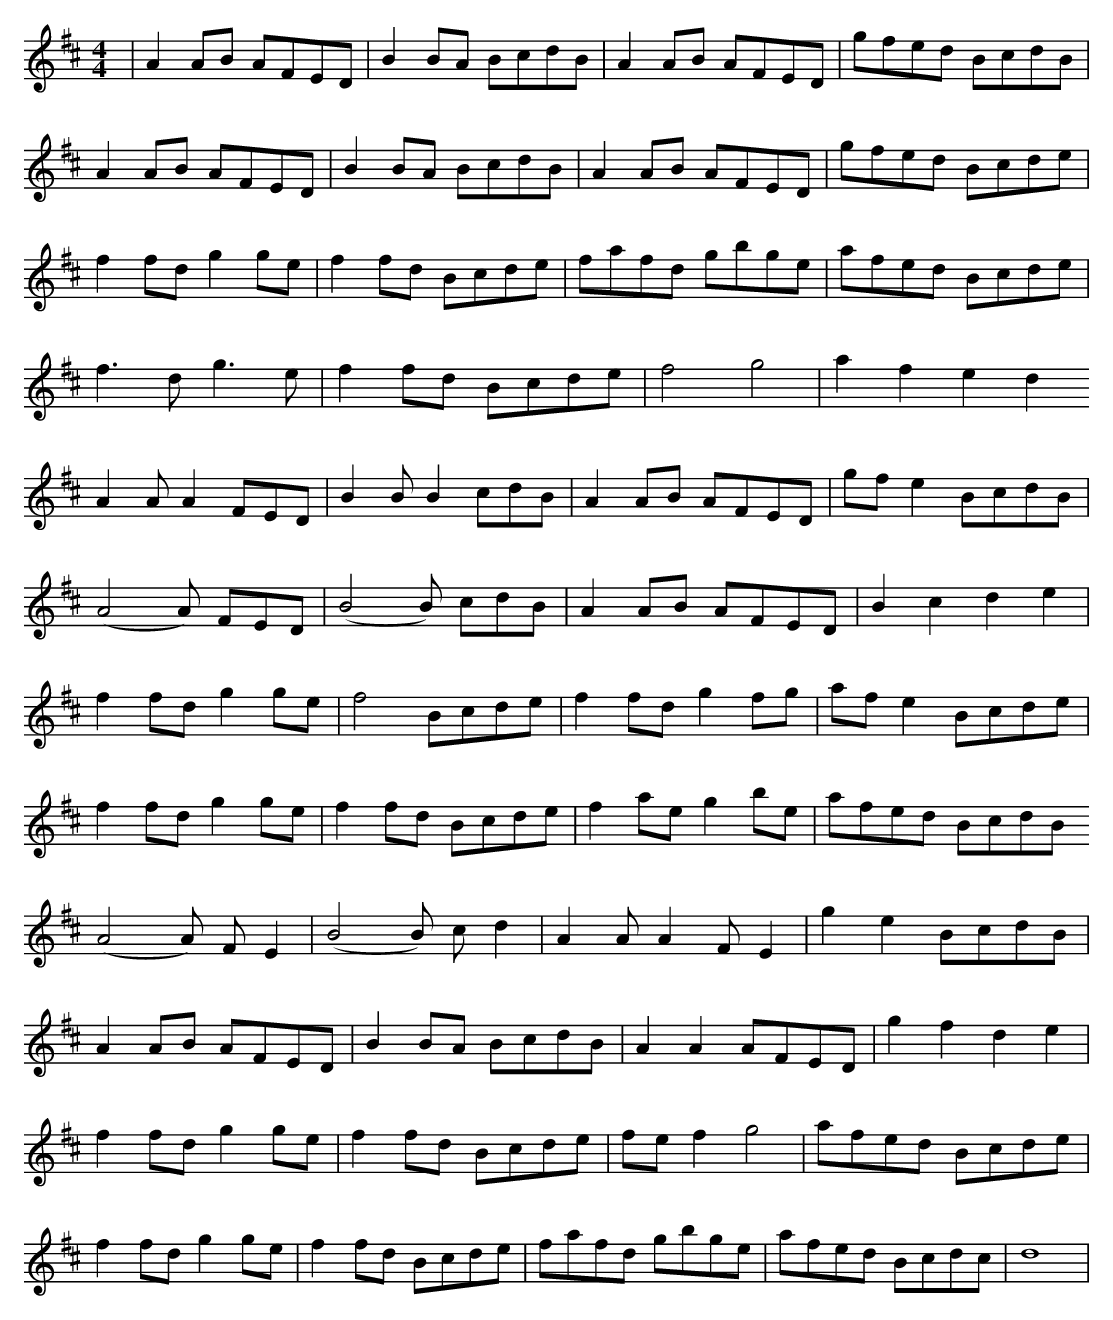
X:1
M:4/4
K:D
|A2AB AFED|B2BA BcdB|A2AB AFED|gfed BcdB|
A2AB AFED|B2BA BcdB|A2AB AFED|gfed Bcde|
f2fd g2ge|f2fd Bcde|fafd gbge|afed Bcde|
f3d g3e|f2fd Bcde|f4 g4|a2f2 e2d2
A2 A A2 FED|B2 B B2 cdB|A2AB AFED|gfe2 BcdB|
(A4 A) FED|(B4 B) cdB|A2AB AFED|B2 c2 d2 e2|
f2fd g2ge|f4 Bcde|f2fd g2fg|afe2 Bcde|
f2fd g2ge|f2fd Bcde|f2ae g2be|afed BcdB
(A4 A) FE2|(B4B) cd2|A2 A A2 FE2|g2 e2 BcdB|
A2AB AFED|B2BA BcdB|A2A2 AFED|g2 f2 d2 e2|
f2fd g2ge|f2fd Bcde|fef2 g4|afed Bcde|
f2fd g2ge|f2fd Bcde|fafd gbge|afed Bcdc|d8|
